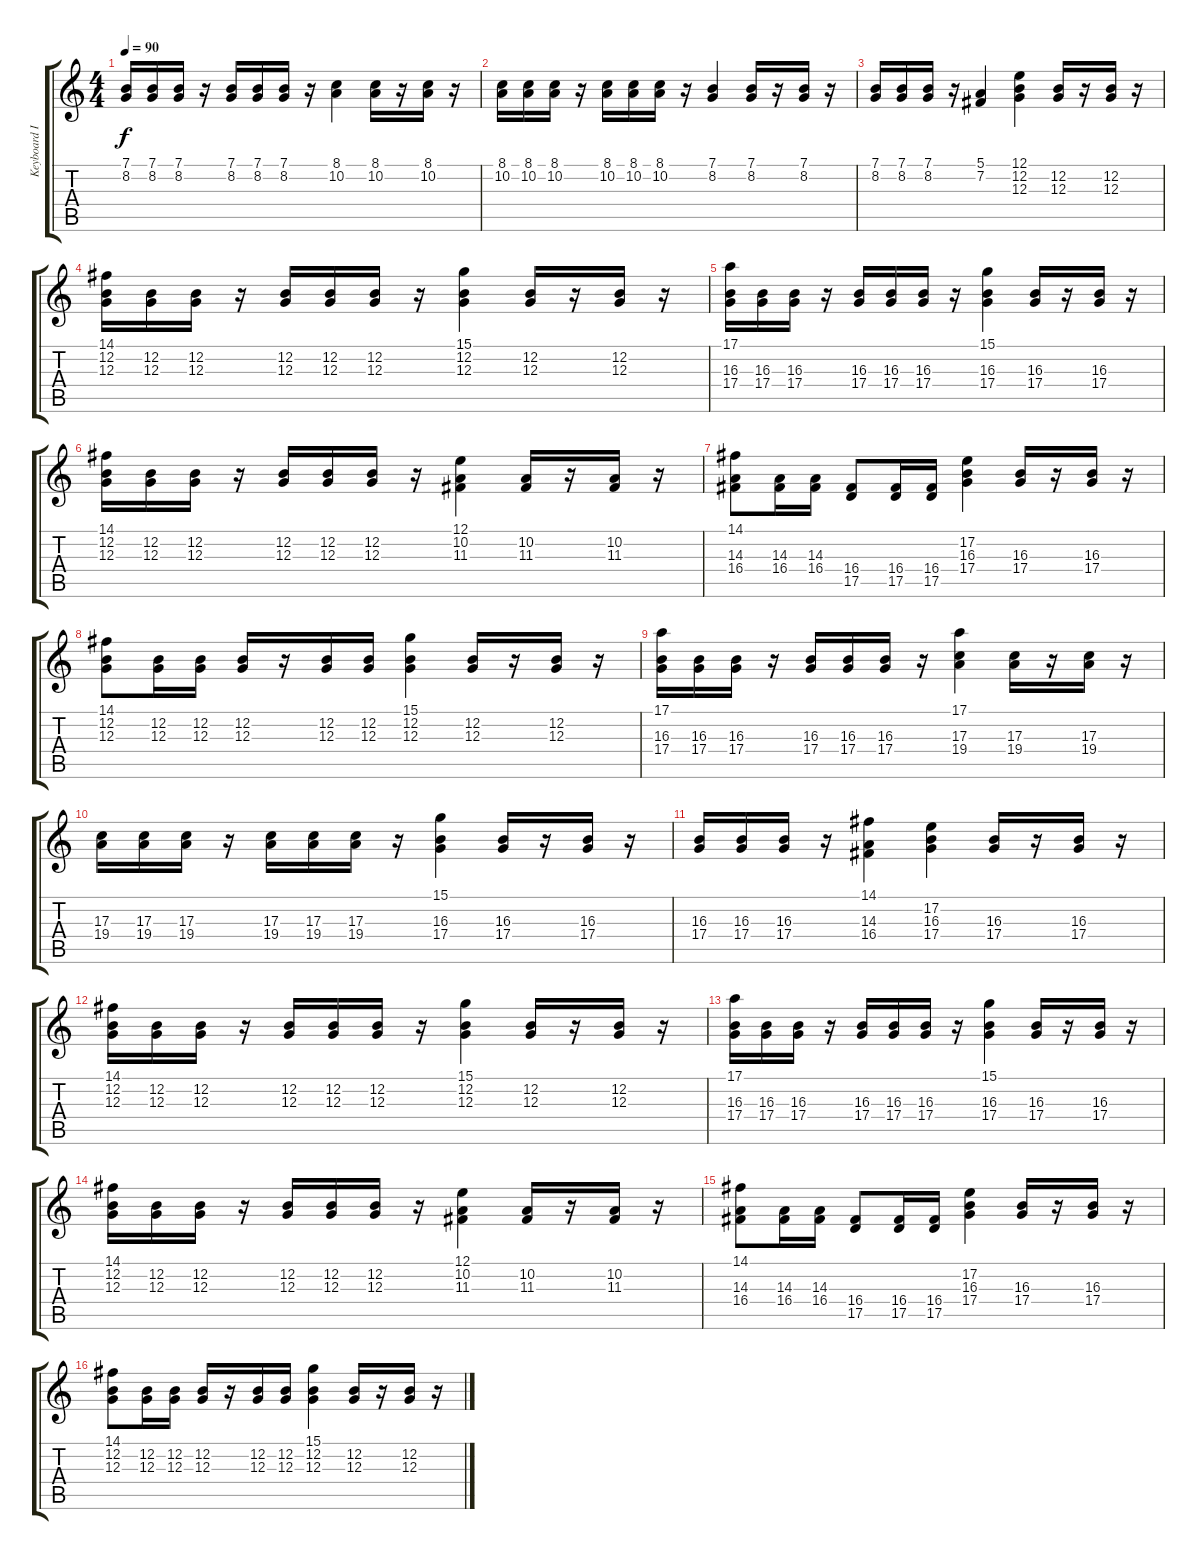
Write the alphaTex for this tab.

\track ("Keyboard I" "Keyboard I") {instrument fx5brightness}
\staff {score tabs}
\tuning (E4 B3 G3 D3 A2 E2) {hide}
\ts (4 4)
\tempo 90
\clef g2
\ks c
(7.1 8.2).16{dy f} (7.1 8.2).16 (7.1 8.2).16 r.16 (7.1 8.2).16 (7.1 8.2).16 (7.1 8.2).16 r.16 (8.1 10.2).4 (8.1 10.2).16 r.16 (8.1 10.2).16 r.16 |
(8.1 10.2).16 (8.1 10.2).16 (8.1 10.2).16 r.16 (8.1 10.2).16 (8.1 10.2).16 (8.1 10.2).16 r.16 (7.1 8.2).4 (7.1 8.2).16 r.16 (7.1 8.2).16 r.16 |
(7.1 8.2).16 (7.1 8.2).16 (7.1 8.2).16 r.16 (5.1 7.2).4 (12.1 12.2 12.3).4 (12.2 12.3).16 r.16 (12.2 12.3).16 r.16 |
(14.1 12.2 12.3).16 (12.2 12.3).16 (12.2 12.3).16 r.16 (12.2 12.3).16 (12.2 12.3).16 (12.2 12.3).16 r.16 (15.1 12.2 12.3).4 (12.2 12.3).16 r.16 (12.2 12.3).16 r.16 |
(17.1 16.3 17.4).16 (16.3 17.4).16 (16.3 17.4).16 r.16 (16.3 17.4).16 (16.3 17.4).16 (16.3 17.4).16 r.16 (15.1 16.3 17.4).4 (16.3 17.4).16 r.16 (16.3 17.4).16 r.16 |
(14.1 12.2 12.3).16 (12.2 12.3).16 (12.2 12.3).16 r.16 (12.2 12.3).16 (12.2 12.3).16 (12.2 12.3).16 r.16 (12.1 10.2 11.3).4 (10.2 11.3).16 r.16 (10.2 11.3).16 r.16 |
(14.1 14.3 16.4).8 (14.3 16.4).16 (14.3 16.4).16 (16.4 17.5).8 (16.4 17.5).16 (16.4 17.5).16 (17.2 16.3 17.4).4 (16.3 17.4).16 r.16 (16.3 17.4).16 r.16 |
(14.1 12.2 12.3).8 (12.2 12.3).16 (12.2 12.3).16 (12.2 12.3).16 r.16 (12.2 12.3).16 (12.2 12.3).16 (15.1 12.2 12.3).4 (12.2 12.3).16 r.16 (12.2 12.3).16 r.16 |
(17.1 16.3 17.4).16 (16.3 17.4).16 (16.3 17.4).16 r.16 (16.3 17.4).16 (16.3 17.4).16 (16.3 17.4).16 r.16 (17.1 17.3 19.4).4 (17.3 19.4).16 r.16 (17.3 19.4).16 r.16 |
(17.3 19.4).16 (17.3 19.4).16 (17.3 19.4).16 r.16 (17.3 19.4).16 (17.3 19.4).16 (17.3 19.4).16 r.16 (15.1 16.3 17.4).4 (16.3 17.4).16 r.16 (16.3 17.4).16 r.16 |
(16.3 17.4).16 (16.3 17.4).16 (16.3 17.4).16 r.16 (14.1 14.3 16.4).4 (17.2 16.3 17.4).4 (16.3 17.4).16 r.16 (16.3 17.4).16 r.16 |
(14.1 12.2 12.3).16 (12.2 12.3).16 (12.2 12.3).16 r.16 (12.2 12.3).16 (12.2 12.3).16 (12.2 12.3).16 r.16 (15.1 12.2 12.3).4 (12.2 12.3).16 r.16 (12.2 12.3).16 r.16 |
(17.1 16.3 17.4).16 (16.3 17.4).16 (16.3 17.4).16 r.16 (16.3 17.4).16 (16.3 17.4).16 (16.3 17.4).16 r.16 (15.1 16.3 17.4).4 (16.3 17.4).16 r.16 (16.3 17.4).16 r.16 |
(14.1 12.2 12.3).16 (12.2 12.3).16 (12.2 12.3).16 r.16 (12.2 12.3).16 (12.2 12.3).16 (12.2 12.3).16 r.16 (12.1 10.2 11.3).4 (10.2 11.3).16 r.16 (10.2 11.3).16 r.16 |
(14.1 14.3 16.4).8 (14.3 16.4).16 (14.3 16.4).16 (16.4 17.5).8 (16.4 17.5).16 (16.4 17.5).16 (17.2 16.3 17.4).4 (16.3 17.4).16 r.16 (16.3 17.4).16 r.16 |
(14.1 12.2 12.3).8 (12.2 12.3).16 (12.2 12.3).16 (12.2 12.3).16 r.16 (12.2 12.3).16 (12.2 12.3).16 (15.1 12.2 12.3).4 (12.2 12.3).16 r.16 (12.2 12.3).16 r.16
